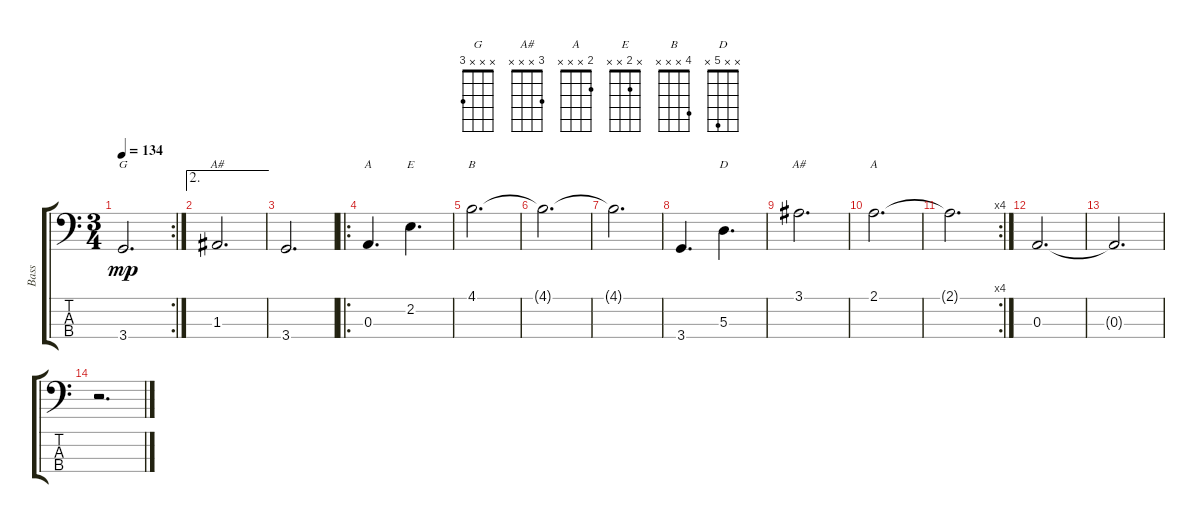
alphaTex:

\track ("Bass" "Bass") {instrument electricbassfinger}
\staff {score tabs}
\tuning (G2 D2 A1 E1) {hide}
\chord ("G" x x x 3)
\chord ("A#" x x 1 x)
\chord ("A" x x 0 x)
\chord ("E" x 2 x x)
\chord ("B" 4 x x x)
\chord ("D" x x 5 x)
\chord ("A#" 3 x x x)
\chord ("A" 2 x x x)
\rc 2
\ts (3 4)
\tempo 134
\clef f4
\ks c
3.4.2{d ch "G" dy mp} |
\ae 2
1.3.2{d ch "A#"} |
3.4.2{d} |
\ro
0.3.4{d ch "A"} 2.2.4{d ch "E"} |
4.1.2{d ch "B"} |
4.1{t}.2{d} |
4.1{t}.2{d} |
3.4.4{d} 5.3.4{d ch "D"} |
3.1.2{d ch "A#"} |
2.1.2{d ch "A"} |
\rc 4
2.1{t}.2{d} |
0.3.2{d} |
0.3{t}.2{d} |
r.2{d}
